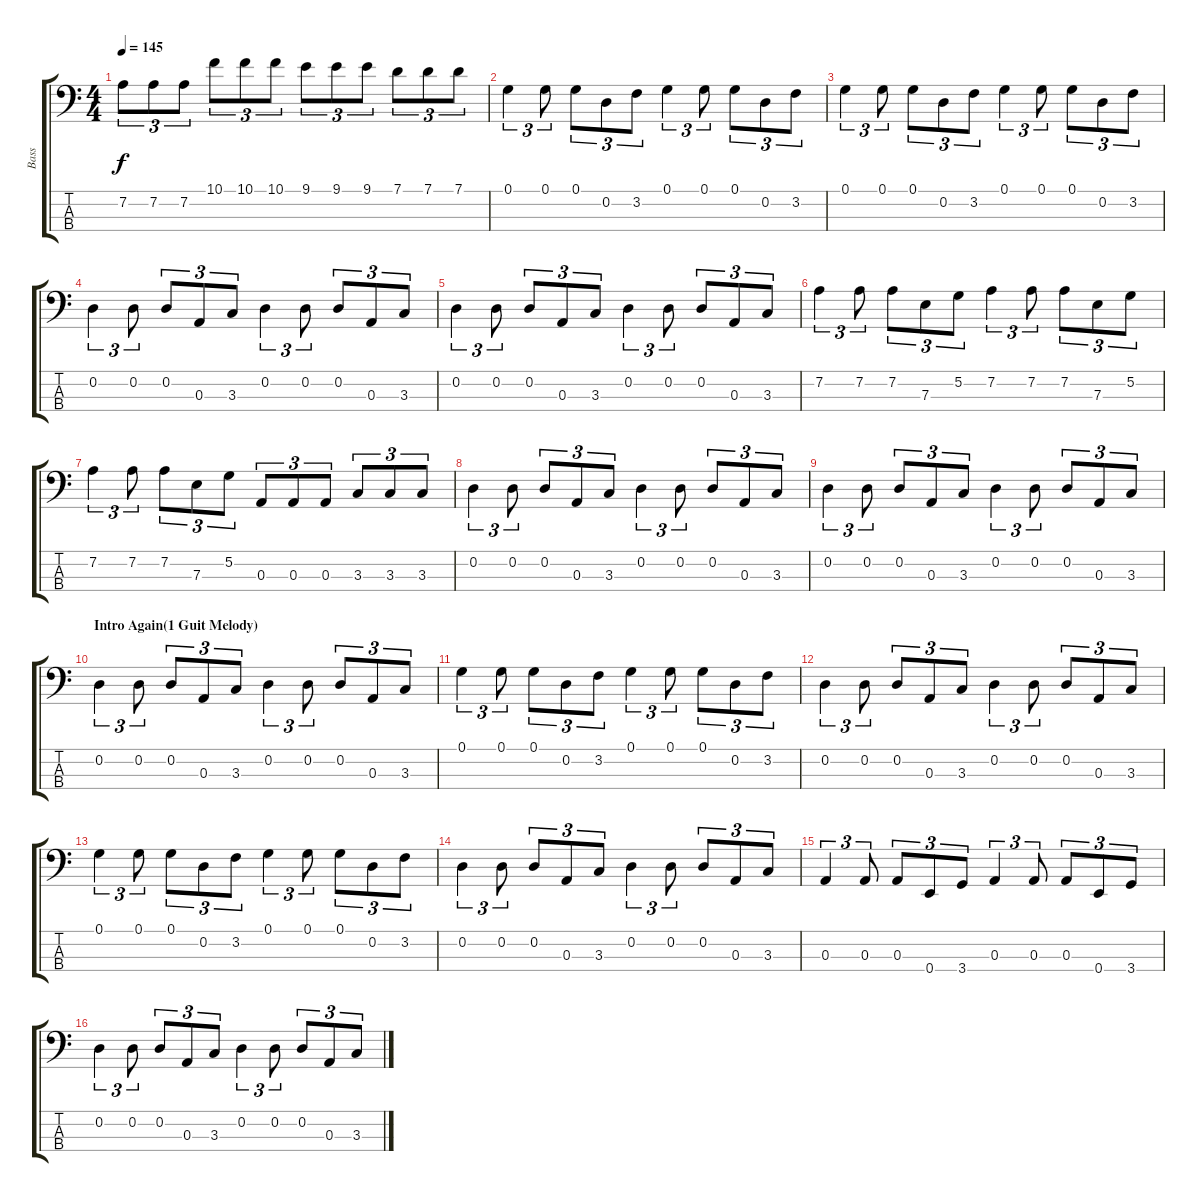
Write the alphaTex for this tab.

\track ("Bass" "Bass") {instrument electricbassfinger}
\staff {score tabs}
\tuning (G2 D2 A1 E1) {hide}
\ts (4 4)
\tempo 145
\clef f4
\ks c
7.2.8{tu (3 2) dy f} 7.2.8{tu (3 2)} 7.2.8{tu (3 2)} 10.1.8{tu (3 2)} 10.1.8{tu (3 2)} 10.1.8{tu (3 2)} 9.1.8{tu (3 2)} 9.1.8{tu (3 2)} 9.1.8{tu (3 2)} 7.1.8{tu (3 2)} 7.1.8{tu (3 2)} 7.1.8{tu (3 2)} |
0.1.4{tu (3 2)} 0.1.8{tu (3 2)} 0.1.8{tu (3 2)} 0.2.8{tu (3 2)} 3.2.8{tu (3 2)} 0.1.4{tu (3 2)} 0.1.8{tu (3 2)} 0.1.8{tu (3 2)} 0.2.8{tu (3 2)} 3.2.8{tu (3 2)} |
0.1.4{tu (3 2)} 0.1.8{tu (3 2)} 0.1.8{tu (3 2)} 0.2.8{tu (3 2)} 3.2.8{tu (3 2)} 0.1.4{tu (3 2)} 0.1.8{tu (3 2)} 0.1.8{tu (3 2)} 0.2.8{tu (3 2)} 3.2.8{tu (3 2)} |
0.2.4{tu (3 2)} 0.2.8{tu (3 2)} 0.2.8{tu (3 2)} 0.3.8{tu (3 2)} 3.3.8{tu (3 2)} 0.2.4{tu (3 2)} 0.2.8{tu (3 2)} 0.2.8{tu (3 2)} 0.3.8{tu (3 2)} 3.3.8{tu (3 2)} |
0.2.4{tu (3 2)} 0.2.8{tu (3 2)} 0.2.8{tu (3 2)} 0.3.8{tu (3 2)} 3.3.8{tu (3 2)} 0.2.4{tu (3 2)} 0.2.8{tu (3 2)} 0.2.8{tu (3 2)} 0.3.8{tu (3 2)} 3.3.8{tu (3 2)} |
7.2.4{tu (3 2)} 7.2.8{tu (3 2)} 7.2.8{tu (3 2)} 7.3.8{tu (3 2)} 5.2.8{tu (3 2)} 7.2.4{tu (3 2)} 7.2.8{tu (3 2)} 7.2.8{tu (3 2)} 7.3.8{tu (3 2)} 5.2.8{tu (3 2)} |
7.2.4{tu (3 2)} 7.2.8{tu (3 2)} 7.2.8{tu (3 2)} 7.3.8{tu (3 2)} 5.2.8{tu (3 2)} 0.3.8{tu (3 2)} 0.3.8{tu (3 2)} 0.3.8{tu (3 2)} 3.3.8{tu (3 2)} 3.3.8{tu (3 2)} 3.3.8{tu (3 2)} |
0.2.4{tu (3 2)} 0.2.8{tu (3 2)} 0.2.8{tu (3 2)} 0.3.8{tu (3 2)} 3.3.8{tu (3 2)} 0.2.4{tu (3 2)} 0.2.8{tu (3 2)} 0.2.8{tu (3 2)} 0.3.8{tu (3 2)} 3.3.8{tu (3 2)} |
0.2.4{tu (3 2)} 0.2.8{tu (3 2)} 0.2.8{tu (3 2)} 0.3.8{tu (3 2)} 3.3.8{tu (3 2)} 0.2.4{tu (3 2)} 0.2.8{tu (3 2)} 0.2.8{tu (3 2)} 0.3.8{tu (3 2)} 3.3.8{tu (3 2)} |
\section ("" "Intro Again(1 Guit Melody)")
0.2.4{tu (3 2)} 0.2.8{tu (3 2)} 0.2.8{tu (3 2)} 0.3.8{tu (3 2)} 3.3.8{tu (3 2)} 0.2.4{tu (3 2)} 0.2.8{tu (3 2)} 0.2.8{tu (3 2)} 0.3.8{tu (3 2)} 3.3.8{tu (3 2)} |
0.1.4{tu (3 2)} 0.1.8{tu (3 2)} 0.1.8{tu (3 2)} 0.2.8{tu (3 2)} 3.2.8{tu (3 2)} 0.1.4{tu (3 2)} 0.1.8{tu (3 2)} 0.1.8{tu (3 2)} 0.2.8{tu (3 2)} 3.2.8{tu (3 2)} |
0.2.4{tu (3 2)} 0.2.8{tu (3 2)} 0.2.8{tu (3 2)} 0.3.8{tu (3 2)} 3.3.8{tu (3 2)} 0.2.4{tu (3 2)} 0.2.8{tu (3 2)} 0.2.8{tu (3 2)} 0.3.8{tu (3 2)} 3.3.8{tu (3 2)} |
0.1.4{tu (3 2)} 0.1.8{tu (3 2)} 0.1.8{tu (3 2)} 0.2.8{tu (3 2)} 3.2.8{tu (3 2)} 0.1.4{tu (3 2)} 0.1.8{tu (3 2)} 0.1.8{tu (3 2)} 0.2.8{tu (3 2)} 3.2.8{tu (3 2)} |
0.2.4{tu (3 2)} 0.2.8{tu (3 2)} 0.2.8{tu (3 2)} 0.3.8{tu (3 2)} 3.3.8{tu (3 2)} 0.2.4{tu (3 2)} 0.2.8{tu (3 2)} 0.2.8{tu (3 2)} 0.3.8{tu (3 2)} 3.3.8{tu (3 2)} |
0.3.4{tu (3 2)} 0.3.8{tu (3 2)} 0.3.8{tu (3 2)} 0.4.8{tu (3 2)} 3.4.8{tu (3 2)} 0.3.4{tu (3 2)} 0.3.8{tu (3 2)} 0.3.8{tu (3 2)} 0.4.8{tu (3 2)} 3.4.8{tu (3 2)} |
0.2.4{tu (3 2)} 0.2.8{tu (3 2)} 0.2.8{tu (3 2)} 0.3.8{tu (3 2)} 3.3.8{tu (3 2)} 0.2.4{tu (3 2)} 0.2.8{tu (3 2)} 0.2.8{tu (3 2)} 0.3.8{tu (3 2)} 3.3.8{tu (3 2)}
